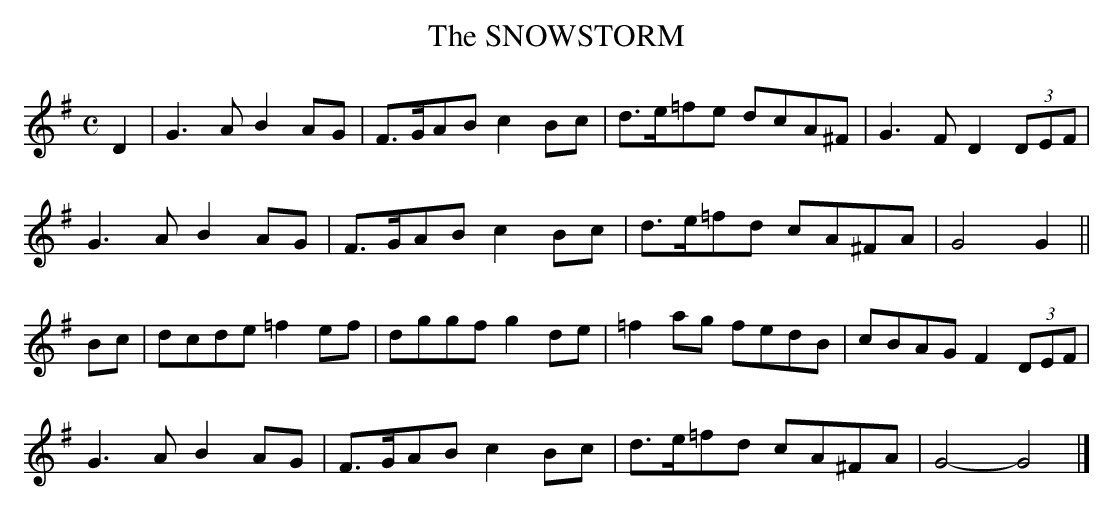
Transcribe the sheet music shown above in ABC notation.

X:1
T:SNOWSTORM, The
Y:"moderate"
M:C
L:1/8
K:G
D2|G3A B2AG|F>GAB c2Bc|d>e=fe dcA^F|G3F D2 (3DEF|
G3A B2AG|F>GAB c2Bc|d>e=fd cA^FA|G4G2||
Bc|dcde =f2ef|dggf g2de|=f2ag fedB|cBAG F2 (3DEF|
G3A B2AG|F>GAB c2Bc|d>e=fd cA^FA|G4-G4|]
